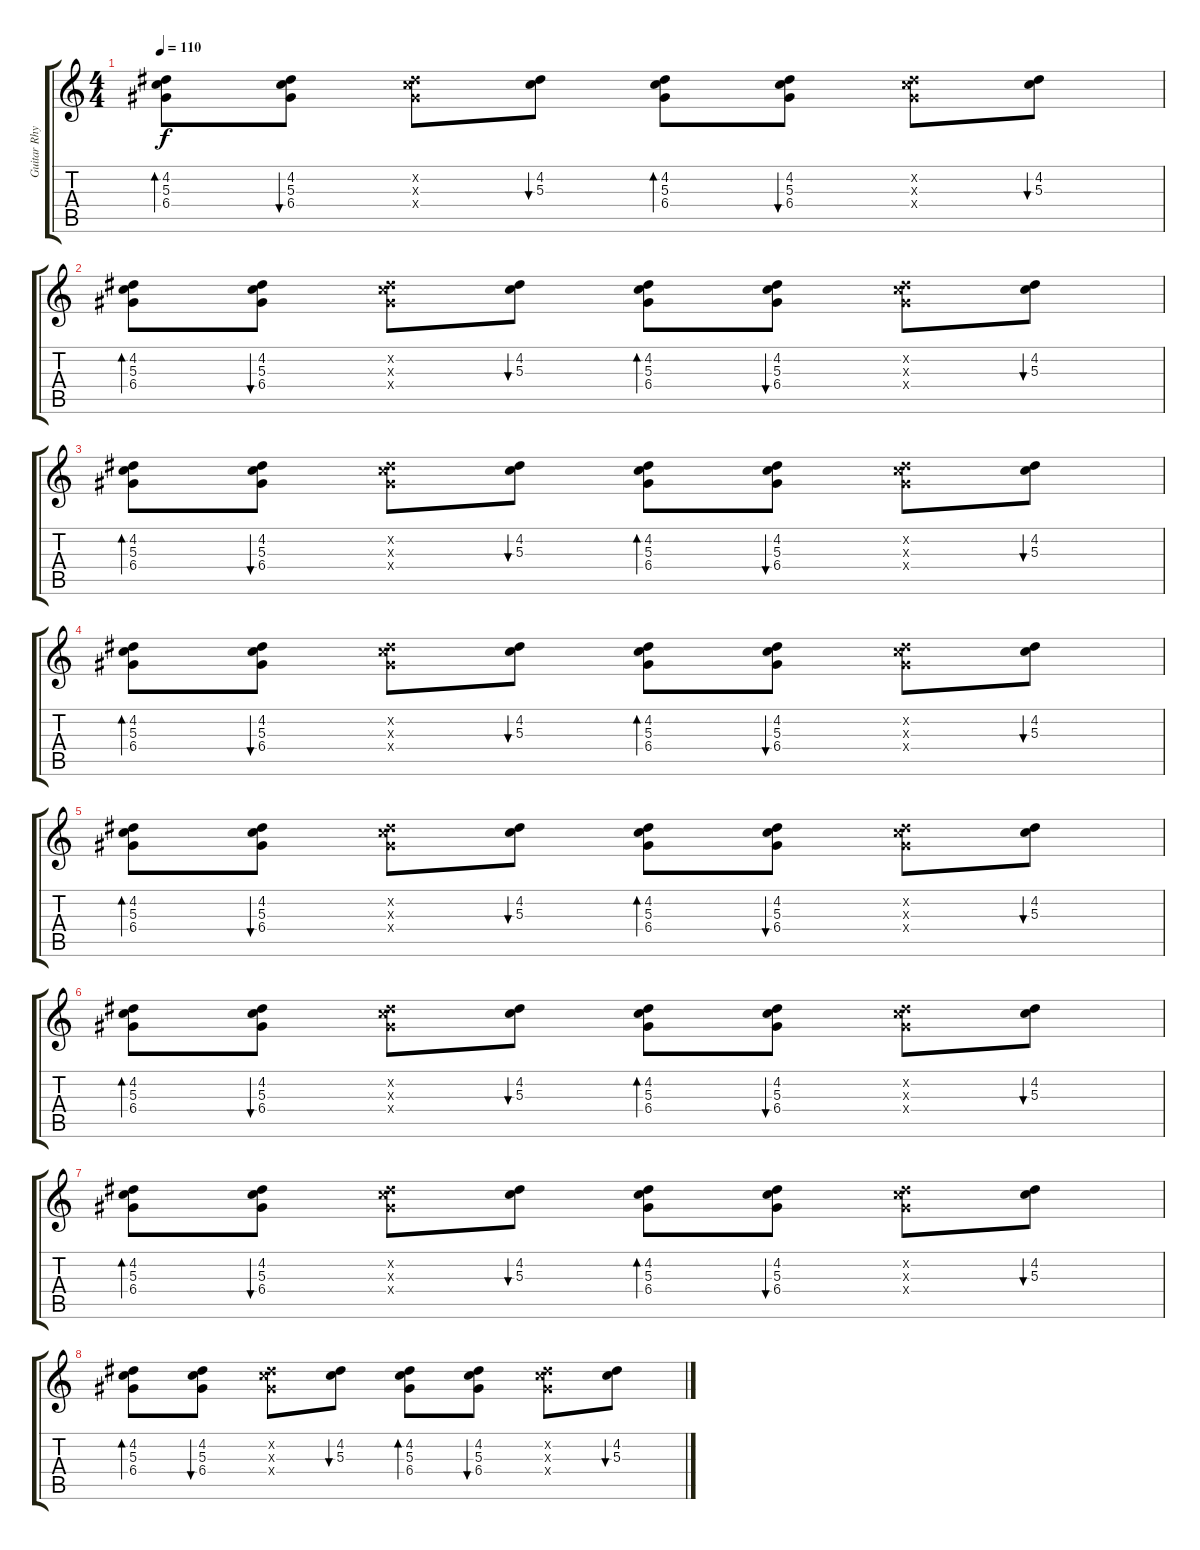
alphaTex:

\track ("Guitar Rhytem" "Guitar Rhy") {instrument acousticguitarsteel}
\staff {score tabs}
\tuning (E4 B3 G3 D3 A2 E2) {hide}
\ts (4 4)
\tempo 110
\clef g2
\ks c
(4.2 5.3 6.4).8{bd 60 dy f} (4.2 5.3 6.4).8{bu 60} (4.2{x} 5.3{x} 6.4{x}).8 (4.2 5.3).8{bu 60} (4.2 5.3 6.4).8{bd 60} (4.2 5.3 6.4).8{bu 60} (4.2{x} 5.3{x} 6.4{x}).8 (4.2 5.3).8{bu 60} |
(4.2 5.3 6.4).8{bd 60} (4.2 5.3 6.4).8{bu 60} (4.2{x} 5.3{x} 6.4{x}).8 (4.2 5.3).8{bu 60} (4.2 5.3 6.4).8{bd 60} (4.2 5.3 6.4).8{bu 60} (4.2{x} 5.3{x} 6.4{x}).8 (4.2 5.3).8{bu 60} |
(4.2 5.3 6.4).8{bd 60} (4.2 5.3 6.4).8{bu 60} (4.2{x} 5.3{x} 6.4{x}).8 (4.2 5.3).8{bu 60} (4.2 5.3 6.4).8{bd 60} (4.2 5.3 6.4).8{bu 60} (4.2{x} 5.3{x} 6.4{x}).8 (4.2 5.3).8{bu 60} |
(4.2 5.3 6.4).8{bd 60} (4.2 5.3 6.4).8{bu 60} (4.2{x} 5.3{x} 6.4{x}).8 (4.2 5.3).8{bu 60} (4.2 5.3 6.4).8{bd 60} (4.2 5.3 6.4).8{bu 60} (4.2{x} 5.3{x} 6.4{x}).8 (4.2 5.3).8{bu 60} |
(4.2 5.3 6.4).8{bd 60} (4.2 5.3 6.4).8{bu 60} (4.2{x} 5.3{x} 6.4{x}).8 (4.2 5.3).8{bu 60} (4.2 5.3 6.4).8{bd 60} (4.2 5.3 6.4).8{bu 60} (4.2{x} 5.3{x} 6.4{x}).8 (4.2 5.3).8{bu 60} |
(4.2 5.3 6.4).8{bd 60} (4.2 5.3 6.4).8{bu 60} (4.2{x} 5.3{x} 6.4{x}).8 (4.2 5.3).8{bu 60} (4.2 5.3 6.4).8{bd 60} (4.2 5.3 6.4).8{bu 60} (4.2{x} 5.3{x} 6.4{x}).8 (4.2 5.3).8{bu 60} |
(4.2 5.3 6.4).8{bd 60} (4.2 5.3 6.4).8{bu 60} (4.2{x} 5.3{x} 6.4{x}).8 (4.2 5.3).8{bu 60} (4.2 5.3 6.4).8{bd 60} (4.2 5.3 6.4).8{bu 60} (4.2{x} 5.3{x} 6.4{x}).8 (4.2 5.3).8{bu 60} |
(4.2 5.3 6.4).8{bd 60} (4.2 5.3 6.4).8{bu 60} (4.2{x} 5.3{x} 6.4{x}).8 (4.2 5.3).8{bu 60} (4.2 5.3 6.4).8{bd 60} (4.2 5.3 6.4).8{bu 60} (4.2{x} 5.3{x} 6.4{x}).8 (4.2 5.3).8{bu 60}
